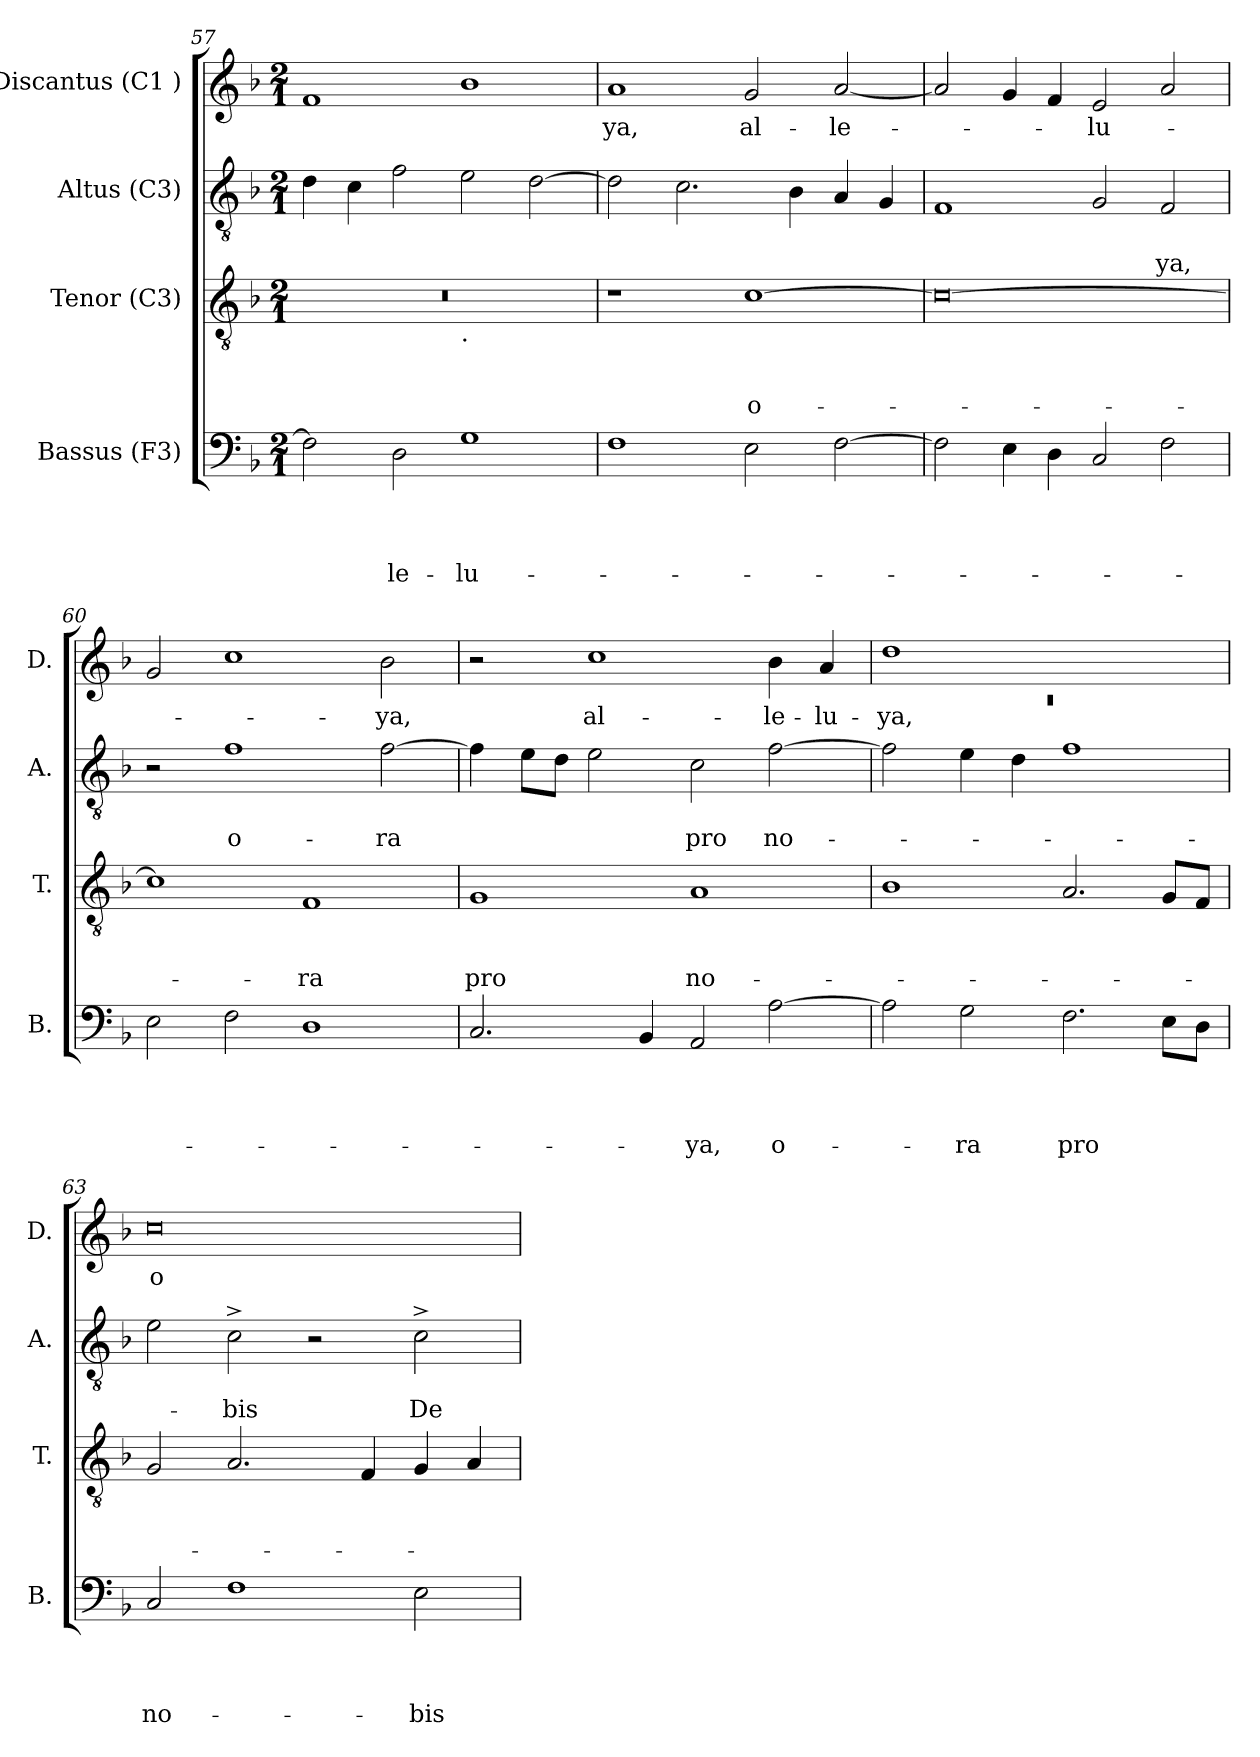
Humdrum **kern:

**kern	**text	**text	**text	**text	**kern	**text	**text	**text	**kern	**text	**text	**kern	**text
*part4	*part4	*part4	*part4	*part4	*part3	*part3	*part3	*part3	*part2	*part2	*part2	*part1	*part1
*staff4	*staff4	*staff4	*staff4	*staff4	*staff3	*staff3	*staff3	*staff3	*staff2	*staff2	*staff2	*staff1	*staff1
*I"Bassus (F3)	*	*	*	*	*I"Tenor (C3)	*	*	*	*I"Altus (C3)	*	*	*I"Discantus (C1 )	*
*I'B.	*	*	*	*	*I'T.	*	*	*	*I'A.	*	*	*I'D.	*
!!LO:LB:g=z
*clefF4	*	*	*	*	*clefGv2	*	*	*	*clefGv2	*	*	*clefG2	*
*k[b-]	*	*	*	*	*k[b-]	*	*	*	*k[b-]	*	*	*k[b-]	*
*F:	*	*	*	*	*F:	*	*	*	*F:	*	*	*F:	*
*M2/1	*	*	*	*	*M2/1	*	*	*	*M2/1	*	*	*M2/1	*
=57	=57	=57	=57	=57	=57	=57	=57	=57	=57	=57	=57	=57	=57
*	*	*	*	*	*^	*	*	*	*	*	*	*	*
2F\]	.	.	.	.	0r	1ryy	.	.	.	4d\	.	.	1f	.
.	.	.	.	.	.	.	.	.	.	4c\	.	.	.	.
!	!	!	!	!LO:LY:b	!	!	!	!	!	!	!	!	!	!
2D\	.	.	.	-le-	.	.	.	.	.	2f\	.	.	.	.
!	!	!	!	!	!	!LO:TX:b:t=.	!	!	!	!	!	!	!	!
!	!	!	!	!LO:LY:b	!	!	!	!	!	!	!	!	!	!
1G	.	.	.	-lu-	.	1ryy	.	.	.	2e\	.	.	1b-	.
.	.	.	.	.	.	.	.	.	.	[>2d\	.	.	.	.
=58	=58	=58	=58	=58	=58	=58	=58	=58	=58	=58	=58	=58	=58	=58
!	!	!	!	!	!	!	!	!	!	!	!	!	!	!LO:LY:b
*	*	*	*	*	*v	*v	*	*	*	*	*	*	*	*
1F	.	.	.	.	1r	.	.	.	2d\]	.	.	1a	-ya,
.	.	.	.	.	.	.	.	.	2.c\	.	.	.	.
!	!	!	!	!	!	!	!	!LO:LY:b:rj	!	!	!	!	!LO:LY:b
2E\	.	.	.	.	[>1c	.	.	o-	.	.	.	2g/	al-
.	.	.	.	.	.	.	.	.	4B-\	.	.	.	.
!	!	!	!	!	!	!	!	!	!	!	!	!	!LO:LY:b
[>2F\	.	.	.	.	.	.	.	.	4A/	.	.	[<2a/	-le-
.	.	.	.	.	.	.	.	.	4G/	.	.	.	.
=59	=59	=59	=59	=59	=59	=59	=59	=59	=59	=59	=59	=59	=59
2F\]	.	.	.	.	0c_	.	.	.	1F	.	.	2a/]	.
4E\	.	.	.	.	.	.	.	.	.	.	.	4g/	.
4D\	.	.	.	.	.	.	.	.	.	.	.	4f/	.
!	!	!	!	!	!	!	!	!	!	!	!	!	!LO:LY:b
2C/	.	.	.	.	.	.	.	.	2G/	.	.	2e/	-lu-
!	!	!	!	!	!	!	!	!	!	!	!LO:LY:b	!	!
2F\	.	.	.	.	.	.	.	.	2F/	.	-ya,	2a/	.
=60	=60	=60	=60	=60	=60	=60	=60	=60	=60	=60	=60	=60	=60
2E\	.	.	.	.	1c]	.	.	.	2r	.	.	2g/	.
!	!	!	!	!	!	!	!	!	!	!	!LO:LY:b:rj	!	!
2F\	.	.	.	.	.	.	.	.	1f	.	o-	1cc	.
!	!	!	!	!	!	!	!	!LO:LY:b	!	!	!	!	!
1D	.	.	.	.	1F	.	.	-ra	.	.	.	.	.
!	!	!	!	!	!	!	!	!	!	!	!LO:LY:b	!	!LO:LY:b
.	.	.	.	.	.	.	.	.	[>2f\	.	-ra	2b-\	-ya,
!!LO:PB:g=z
=61	=61	=61	=61	=61	=61	=61	=61	=61	=61	=61	=61	=61	=61
!	!	!	!	!	!	!	!	!LO:LY:b	!	!	!	!	!
2.C/	.	.	.	.	1G	.	.	pro	4f\]	.	.	2r	.
.	.	.	.	.	.	.	.	.	8e\L	.	.	.	.
.	.	.	.	.	.	.	.	.	8d\J	.	.	.	.
!	!	!	!	!	!	!	!	!	!	!	!	!	!LO:LY:b
.	.	.	.	.	.	.	.	.	2e\	.	.	1cc	al-
4BB-/	.	.	.	.	.	.	.	.	.	.	.	.	.
!	!	!	!	!LO:LY:b	!	!	!	!LO:LY:b	!	!	!LO:LY:b	!	!
2AA/	.	.	.	-ya,	1A	.	.	no-	2c\	.	pro	.	.
!	!	!	!	!LO:LY:b	!	!	!	!	!	!	!LO:LY:b	!	!LO:LY:b
[>2A\	.	.	.	o-	.	.	.	.	[>2f\	.	no-	4b-\	-le-
!	!	!	!	!	!	!	!	!	!	!	!	!	!LO:LY:b
.	.	.	.	.	.	.	.	.	.	.	.	4a/	-lu-
=62	=62	=62	=62	=62	=62	=62	=62	=62	=62	=62	=62	=62	=62
*	*	*	*	*	*	*	*	*	*	*	*	*^	*
!	!	!	!	!	!	!	!	!	!	!	!	!	!LO:N:vis=1	!LO:LY:b
2A\]	.	.	.	.	1B-	.	.	.	2f\]	.	.	1dd	0rc	-ya,
!	!	!	!	!LO:LY:b	!	!	!	!	!	!	!	!	!	!
2G\	.	.	.	-ra	.	.	.	.	4e\	.	.	.	.	.
.	.	.	.	.	.	.	.	.	4d\	.	.	.	.	.
!	!	!	!	!LO:LY:b	!	!	!	!	!	!	!	!	!	!
2.F\	.	.	.	pro	2.A/	.	.	.	1f	.	.	1ryy	.	.
8E\L	.	.	.	.	8G/L	.	.	.	.	.	.	.	.	.
8D\J	.	.	.	.	8F/J	.	.	.	.	.	.	.	.	.
*	*	*	*	*	*	*	*	*	*	*	*	*v	*v	*
=63	=63	=63	=63	=63	=63	=63	=63	=63	=63	=63	=63	=63	=63
!	!	!	!	!LO:LY:b	!	!	!	!	!	!	!	!	!LO:LY:b:rj
2C/	.	.	.	no-	2G/	.	.	.	2e\	.	.	0cc	o-
!	!	!	!	!	!	!	!	!	!	!	!LO:LY:b	!	!
1F	.	.	.	.	2.A/	.	.	.	2c^>\	.	-bis	.	.
.	.	.	.	.	.	.	.	.	2r	.	.	.	.
.	.	.	.	.	4F/	.	.	.	.	.	.	.	.
!	!	!	!	!LO:LY:b	!	!	!	!	!	!	!LO:LY:b	!	!
2E\	.	.	.	-bis	4G/	.	.	.	2c^>\	.	De-	.	.
.	.	.	.	.	4A/	.	.	.	.	.	.	.	.
=	=	=	=	=	=	=	=	=	=	=	=	=	=
*-	*-	*-	*-	*-	*-	*-	*-	*-	*-	*-	*-	*-	*-
